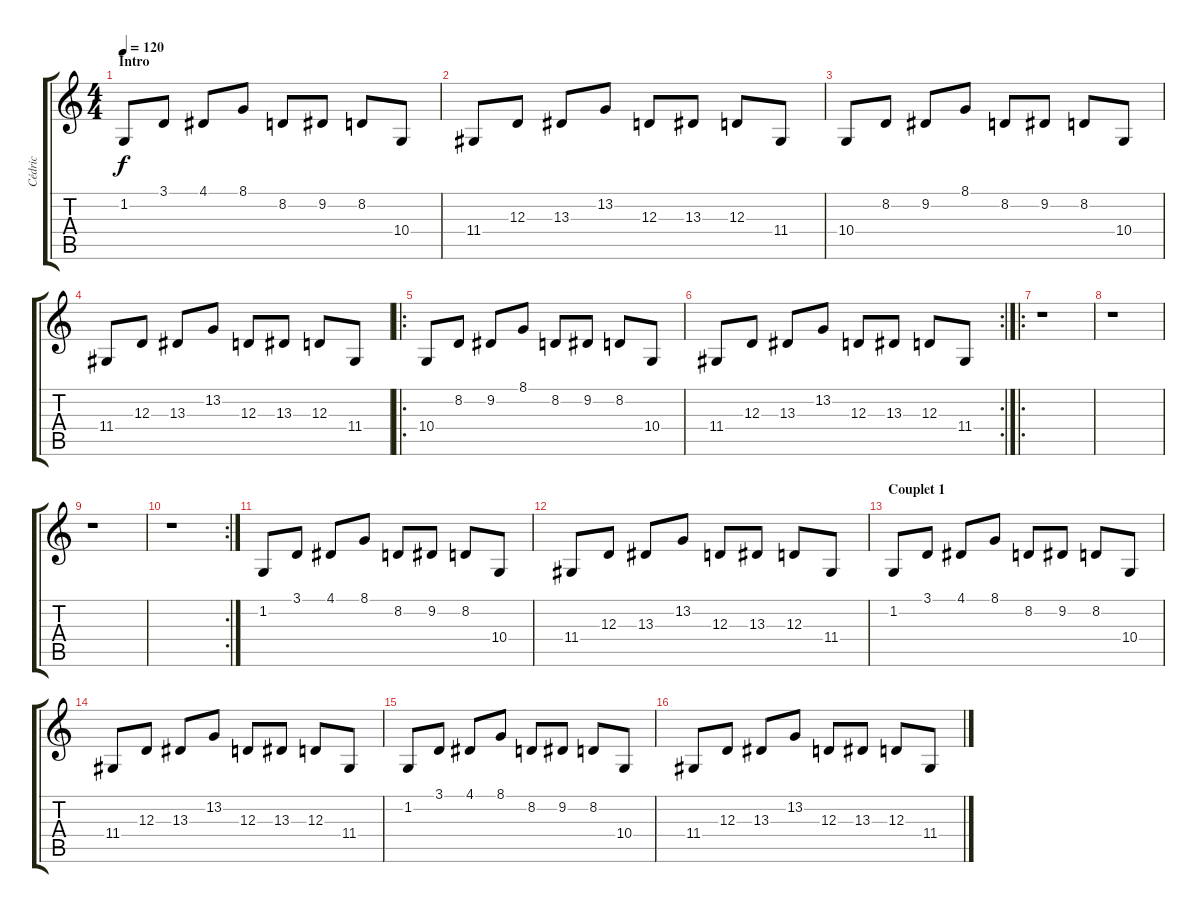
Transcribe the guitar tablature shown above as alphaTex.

\track ("Cédric" "Cédric") {instrument acousticgrandpiano}
\staff {score tabs}
\tuning (B3 Gb3 D3 A2 E2 B1) {hide}
\ts (4 4)
\section ("" "Intro")
\tempo 120
\clef g2
\ks c
1.2.8{dy f instrument acousticgrandpiano} 3.1.8 4.1.8 8.1.8 8.2.8 9.2.8 8.2.8 10.4.8 |
11.4.8 12.3.8 13.3.8 13.2.8 12.3.8 13.3.8 12.3.8 11.4.8 |
10.4.8 8.2.8 9.2.8 8.1.8 8.2.8 9.2.8 8.2.8 10.4.8 |
11.4.8 12.3.8 13.3.8 13.2.8 12.3.8 13.3.8 12.3.8 11.4.8 |
\ro
10.4.8 8.2.8 9.2.8 8.1.8 8.2.8 9.2.8 8.2.8 10.4.8 |
\rc 2
11.4.8 12.3.8 13.3.8 13.2.8 12.3.8 13.3.8 12.3.8 11.4.8 |
\ro
r.1 |
r.1 |
r.1 |
\rc 2
r.1 |
1.2.8 3.1.8 4.1.8 8.1.8 8.2.8 9.2.8 8.2.8 10.4.8 |
11.4.8 12.3.8 13.3.8 13.2.8 12.3.8 13.3.8 12.3.8 11.4.8 |
\section ("" "Couplet 1")
1.2.8 3.1.8 4.1.8 8.1.8 8.2.8 9.2.8 8.2.8 10.4.8 |
11.4.8 12.3.8 13.3.8 13.2.8 12.3.8 13.3.8 12.3.8 11.4.8 |
1.2.8 3.1.8 4.1.8 8.1.8 8.2.8 9.2.8 8.2.8 10.4.8 |
11.4.8 12.3.8 13.3.8 13.2.8 12.3.8 13.3.8 12.3.8 11.4.8
